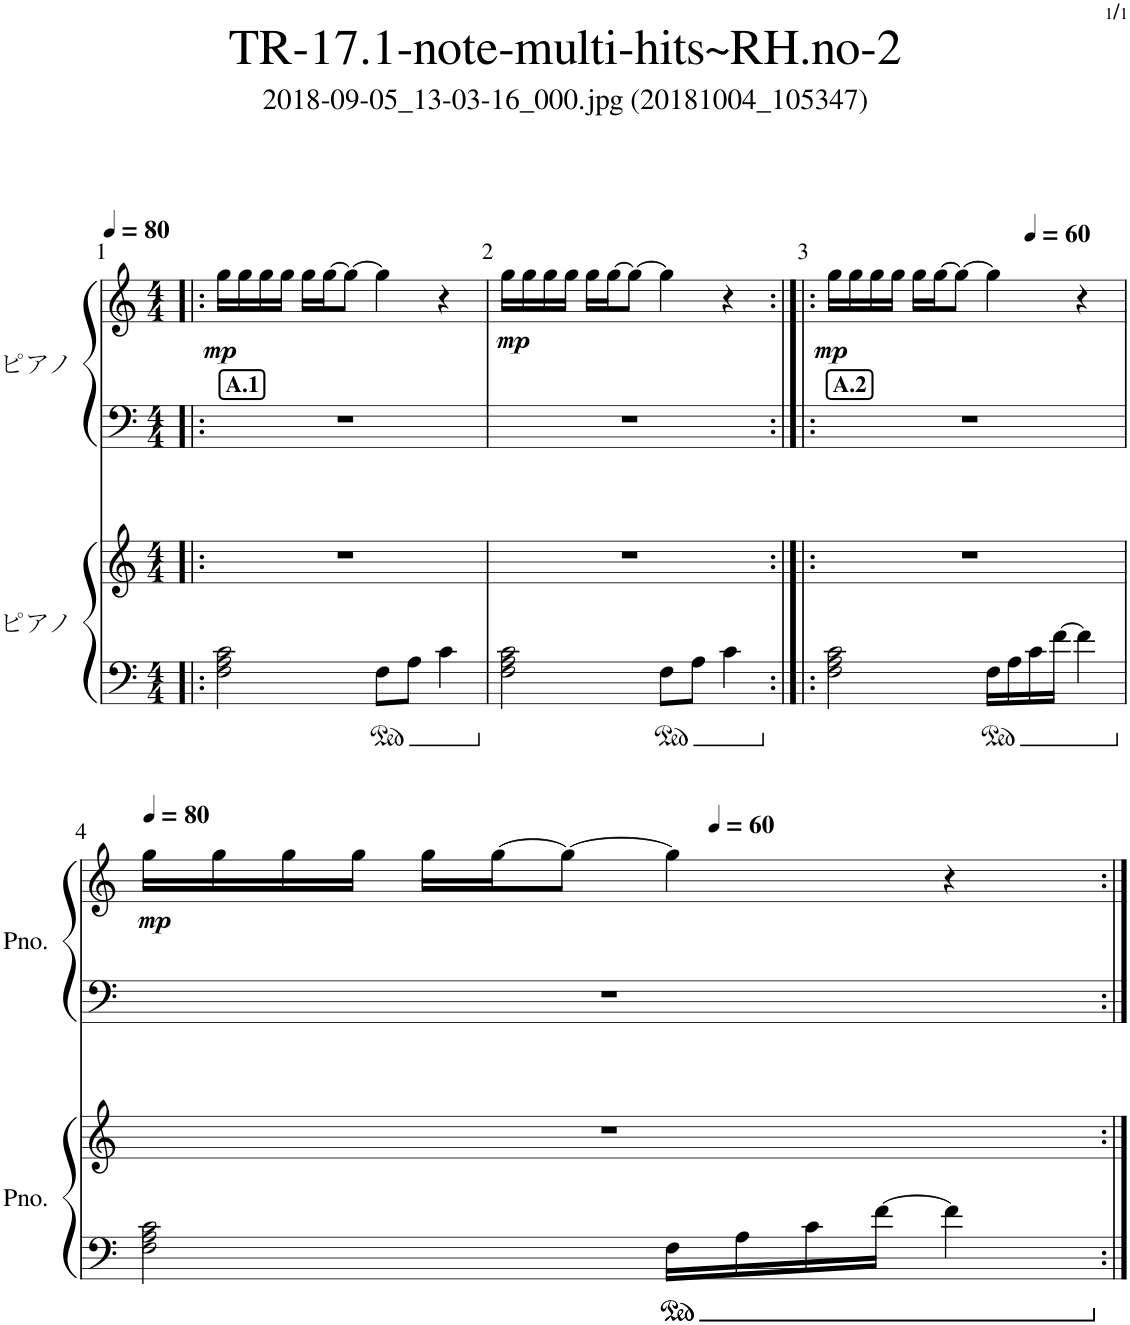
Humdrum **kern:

**kern	**kern	**kern	**kern	**dynam
*part2	*part2	*part1	*part1	*part1
*staff4	*staff3	*staff2	*staff1	*staff1/2
*I"ピアノ	*	*I"ピアノ	*	*
*clefF4	*clefG2	*clefF4	*clefG2	*
*k[]	*k[]	*k[]	*k[]	*
*M4/4	*M4/4	*M4/4	*M4/4	*
*MM80	*MM80	*MM80	*MM80	*
!!LO:REH:place=s1:b:B:cj:fs=11:t=A.1
=1!|:	=1!|:	=1!|:	=1!|:	=1!|:
!	!	!	!	!LO:DY:b
2F\ 2A\ 2c\	1r	1r	16gg\LL	mp
.	.	.	16gg\	.
.	.	.	16gg\	.
.	.	.	16gg\JJ	.
.	.	.	16gg\LL	.
.	.	.	[16gg\J	.
.	.	.	8gg\J_	.
8F\L	.	.	4gg\]	.
8A\J	.	.	.	.
4c\	.	.	4r	.
=2	=2	=2	=2	=2
!	!	!	!	!LO:DY:b
2F\ 2A\ 2c\	1r	1r	16gg\LL	mp
.	.	.	16gg\	.
.	.	.	16gg\	.
.	.	.	16gg\JJ	.
.	.	.	16gg\LL	.
.	.	.	[16gg\J	.
.	.	.	8gg\J_	.
8F\L	.	.	4gg\]	.
8A\J	.	.	.	.
4c\	.	.	4r	.
!!LO:REH:place=s1:b:B:cj:fs=11:t=A.2
=3:|!|:	=3:|!|:	=3:|!|:	=3:|!|:	=3:|!|:
!	!	!	!	!LO:DY:b
2F\ 2A\ 2c\	1r	1r	16gg\LL	mp
.	.	.	16gg\	.
.	.	.	16gg\	.
.	.	.	16gg\JJ	.
.	.	.	16gg\LL	.
.	.	.	[16gg\J	.
.	.	.	8gg\J_	.
*	*	*	*MM60	*
16F\LL	.	.	4gg\]	.
16A\	.	.	.	.
16c\	.	.	.	.
[16f\JJ	.	.	.	.
4f\]	.	.	4r	.
!!LO:LB:g=z
=4	=4	=4	=4	=4
*	*	*	*MM80	*
!	!	!	!	!LO:DY:b
2F\ 2A\ 2c\	1r	1r	16gg\LL	mp
.	.	.	16gg\	.
.	.	.	16gg\	.
.	.	.	16gg\JJ	.
.	.	.	16gg\LL	.
.	.	.	[16gg\J	.
.	.	.	8gg\J_	.
*	*	*	*MM60	*
16F\LL	.	.	4gg\]	.
16A\	.	.	.	.
16c\	.	.	.	.
[16f\JJ	.	.	.	.
4f\]	.	.	4r	.
=:|!	=:|!	=:|!	=:|!	=:|!
*-	*-	*-	*-	*-
